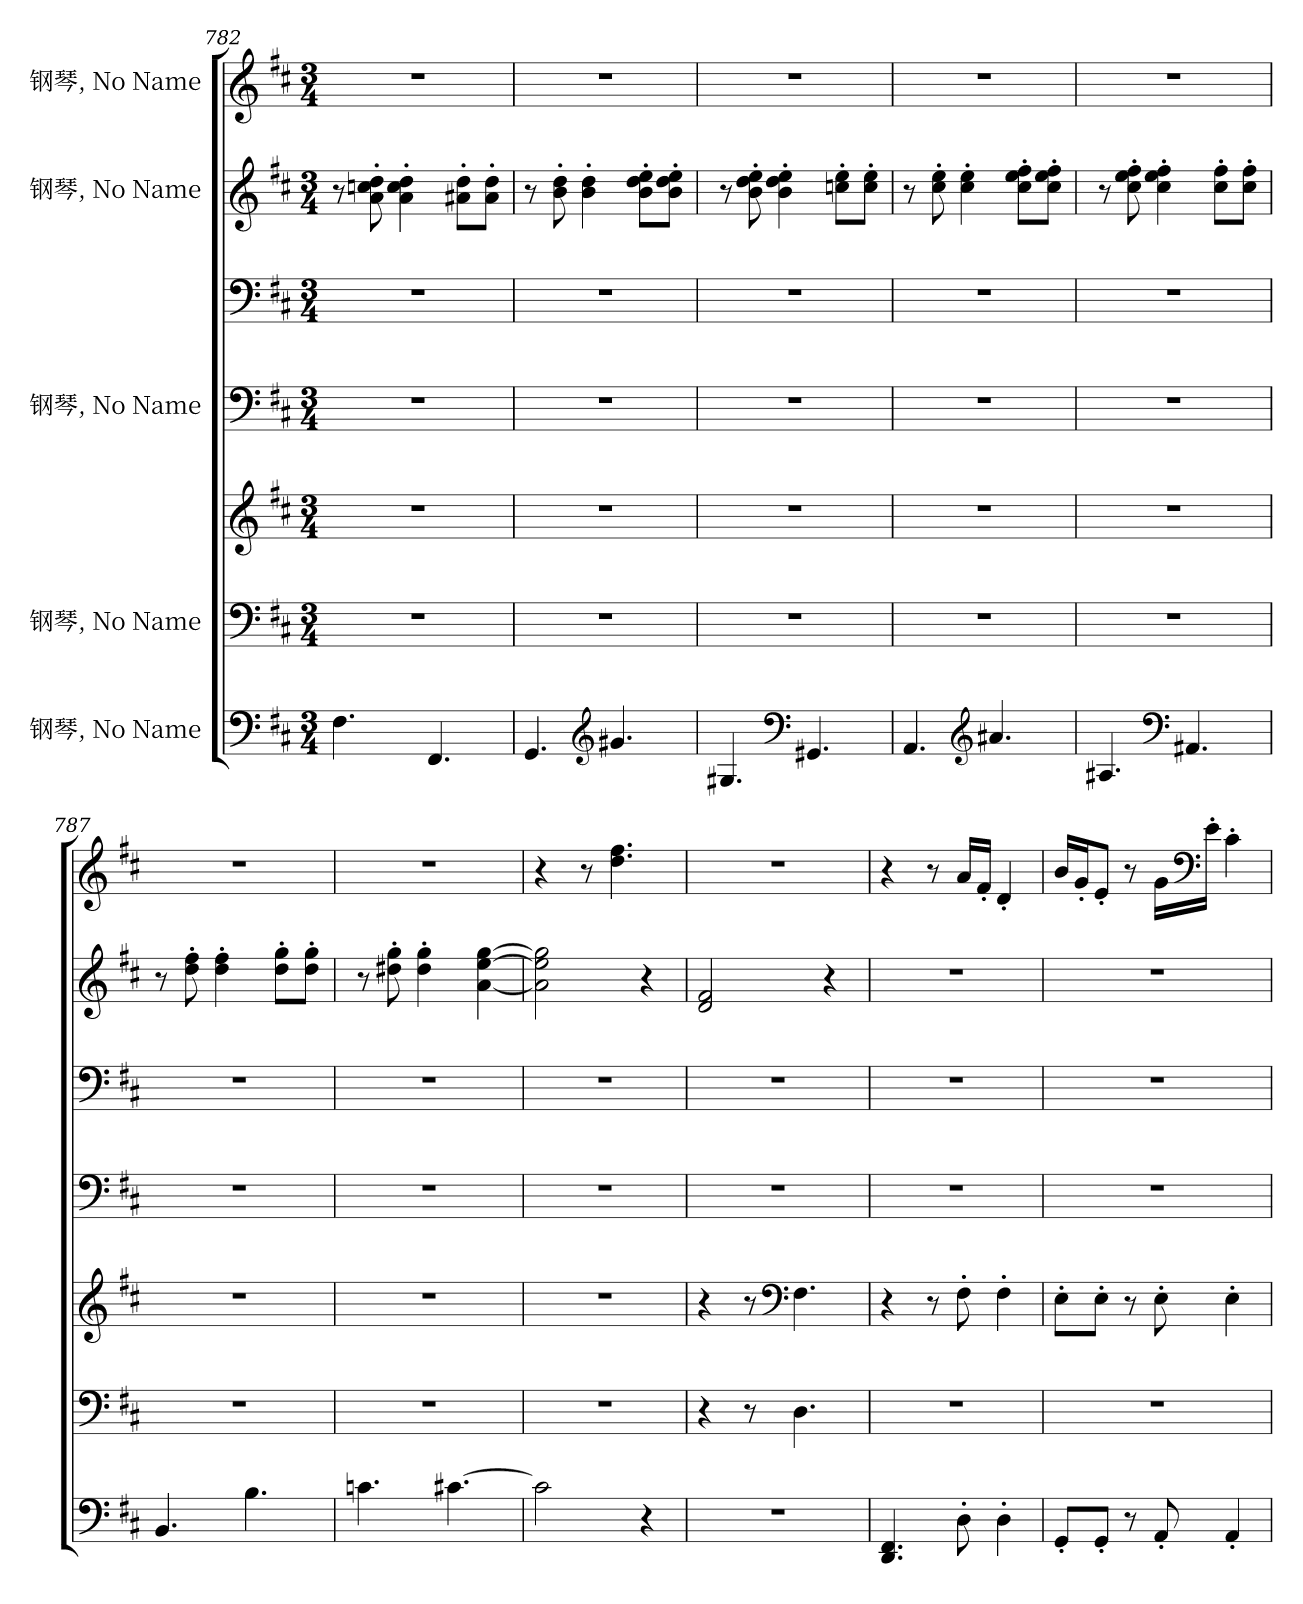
**kern	**kern	**kern	**kern	**kern	**kern	**kern
*part5	*part4	*part4	*part3	*part3	*part2	*part1
*staff7	*staff6	*staff5	*staff4	*staff3	*staff2	*staff1
*I"钢琴, No Name	*I"钢琴, No Name	*	*I"钢琴, No Name	*	*I"钢琴, No Name	*I"钢琴, No Name
!!LO:PB:g=z
*clefF4	*clefF4	*clefG2	*clefF4	*clefF4	*clefG2	*clefG2
*k[f#c#]	*k[f#c#]	*k[f#c#]	*k[f#c#]	*k[f#c#]	*k[f#c#]	*k[f#c#]
*M3/4	*M3/4	*M3/4	*M3/4	*M3/4	*M3/4	*M3/4
=782	=782	=782	=782	=782	=782	=782
4.F#\	2.r	2.r	2.r	2.r	8r	2.r
.	.	.	.	.	8a\' 8ccn\' 8dd\'	.
.	.	.	.	.	4a\' 4cc\' 4dd\'	.
4.FF#/	.	.	.	.	.	.
.	.	.	.	.	8a#X\' 8dd\'L	.
.	.	.	.	.	8a#\' 8dd\'J	.
=783	=783	=783	=783	=783	=783	=783
4.GG/	2.r	2.r	2.r	2.r	8r	2.r
.	.	.	.	.	8b\' 8dd\'	.
.	.	.	.	.	4b\' 4dd\'	.
*clefG2	*	*	*	*	*	*
4.g#X/	.	.	.	.	.	.
.	.	.	.	.	8b\' 8dd\' 8ee\'L	.
.	.	.	.	.	8b\' 8dd\' 8ee\'J	.
=784	=784	=784	=784	=784	=784	=784
4.G#X/	2.r	2.r	2.r	2.r	8r	2.r
.	.	.	.	.	8b\' 8dd\' 8ee\'	.
.	.	.	.	.	4b\' 4dd\' 4ee\'	.
*clefF4	*	*	*	*	*	*
4.GG#X/	.	.	.	.	.	.
.	.	.	.	.	8ccn\' 8ee\'L	.
.	.	.	.	.	8cc\' 8ee\'J	.
=785	=785	=785	=785	=785	=785	=785
4.AA/	2.r	2.r	2.r	2.r	8r	2.r
.	.	.	.	.	8cc#\' 8ee\'	.
.	.	.	.	.	4cc#\' 4ee\'	.
*clefG2	*	*	*	*	*	*
4.a#X/	.	.	.	.	.	.
.	.	.	.	.	8cc#\' 8ee\' 8ff#\'L	.
.	.	.	.	.	8cc#\' 8ee\' 8ff#\'J	.
!!LO:PB:g=z
=786	=786	=786	=786	=786	=786	=786
4.A#X/	2.r	2.r	2.r	2.r	8r	2.r
.	.	.	.	.	8cc#\' 8ee\' 8ff#\'	.
.	.	.	.	.	4cc#\' 4ee\' 4ff#\'	.
*clefF4	*	*	*	*	*	*
4.AA#X/	.	.	.	.	.	.
.	.	.	.	.	8cc#\' 8ff#\'L	.
.	.	.	.	.	8cc#\' 8ff#\'J	.
=787	=787	=787	=787	=787	=787	=787
4.BB/	2.r	2.r	2.r	2.r	8r	2.r
.	.	.	.	.	8dd\' 8ff#\'	.
.	.	.	.	.	4dd\' 4ff#\'	.
4.B\	.	.	.	.	.	.
.	.	.	.	.	8dd\' 8gg\'L	.
.	.	.	.	.	8dd\' 8gg\'J	.
=788	=788	=788	=788	=788	=788	=788
4.cn\	2.r	2.r	2.r	2.r	8r	2.r
.	.	.	.	.	8dd#X\' 8gg\'	.
.	.	.	.	.	4dd#\' 4gg\'	.
[4.c#X\	.	.	.	.	.	.
.	.	.	.	.	[4a\ [4ee\ [4gg\	.
=789	=789	=789	=789	=789	=789	=789
*	*	*	*	*	*	*MM31
2c#\]	2.r	2.r	2.r	2.r	2a\] 2ee\] 2gg\]	4r
.	.	.	.	.	.	8r
*	*	*	*	*	*	*MM167
.	.	.	.	.	.	4.dd\ 4.ff#\
4r	.	.	.	.	4r	.
=790	=790	=790	=790	=790	=790	=790
2.r	4r	4r	2.r	2.r	2d/ 2f#/	2.r
.	8r	8r	.	.	.	.
*	*	*clefF4	*	*	*	*
.	4.D\	4.F#\	.	.	.	.
.	.	.	.	.	4r	.
=791	=791	=791	=791	=791	=791	=791
4.DD/ 4.FF#/	2.r	4r	2.r	2.r	2.r	4r
*	*	*	*	*	*	*MM163
.	.	8r	.	.	.	8r
*	*	*	*	*	*	*MM167
8D'\	.	8F#'\	.	.	.	16a/LL
.	.	.	.	.	.	16f#'/JJ
4D'\	.	4F#'\	.	.	.	4d'/
!!LO:PB:g=z
=792	=792	=792	=792	=792	=792	=792
8GG'/L	2.r	8E'\L	2.r	2.r	2.r	16b/LL
.	.	.	.	.	.	16g'/J
8GG'/J	.	8E'\J	.	.	.	8e'/J
8r	.	8r	.	.	.	8r
8AA'/	.	8E'\	.	.	.	16g\LL
*	*	*	*	*	*	*clefF4
.	.	.	.	.	.	16e'\JJ
4AA'/	.	4E'\	.	.	.	4c#'\
=	=	=	=	=	=	=
*-	*-	*-	*-	*-	*-	*-
